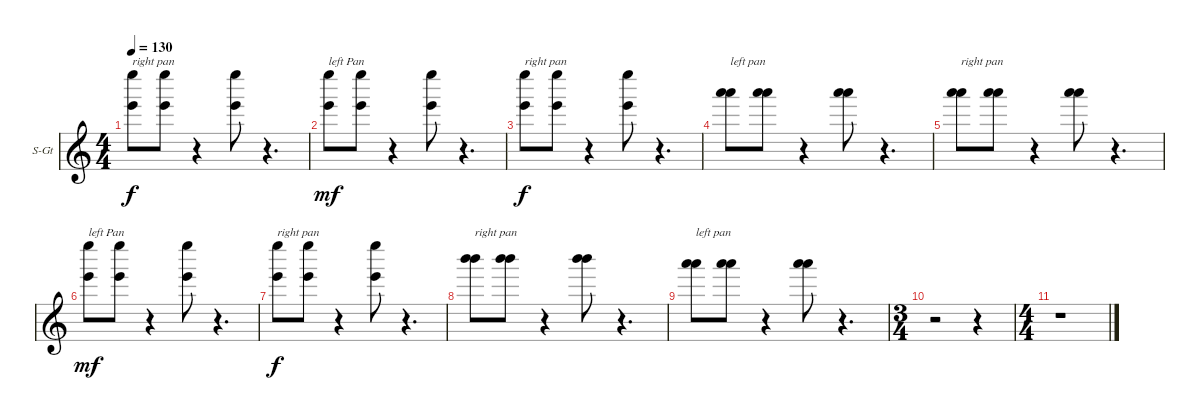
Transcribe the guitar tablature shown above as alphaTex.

\bracketExtendMode groupsimilarinstruments
\firstSystemTrackNameOrientation horizontal
\otherSystemsTrackNameOrientation horizontal
\track ("Organ" "S-Gt") {instrument harmonica}
\staff {score}
\tuning (E4 B3 G3 D3 A2 E2)
\displaytranspose 12
\ts (4 4)
\tempo 130
\clef g2
\ks c
(24.1 21.3).8{txt "right pan" dy f} (24.1 21.3).8 r.4 (24.1 21.3).8 r.4{d} |
(24.1 21.3).8{txt "left Pan" dy mf} (24.1 21.3).8 r.4 (24.1 21.3).8 r.4{d} |
(24.1 21.3).8{txt "right pan" dy f} (24.1 21.3).8 r.4 (24.1 21.3).8 r.4{d} |
(17.1 22.2).8{txt "left pan"} (17.1 22.2).8 r.4 (17.1 22.2).8 r.4{d} |
(17.1 22.2).8{txt "right pan"} (17.1 22.2).8 r.4 (17.1 22.2).8 r.4{d} |
(24.1 21.3).8{txt "left Pan" dy mf} (24.1 21.3).8 r.4 (24.1 21.3).8 r.4{d} |
(24.1 21.3).8{txt "right pan" dy f} (24.1 21.3).8 r.4 (24.1 21.3).8 r.4{d} |
(19.1 24.2).8{txt "right pan"} (19.1 24.2).8 r.4 (19.1 24.2).8 r.4{d} |
(17.1 22.2).8{txt "left pan"} (17.1 22.2).8 r.4 (17.1 22.2).8 r.4{d} |
\ts (3 4)
r.2 r.4 |
\ts (4 4)
r.1
